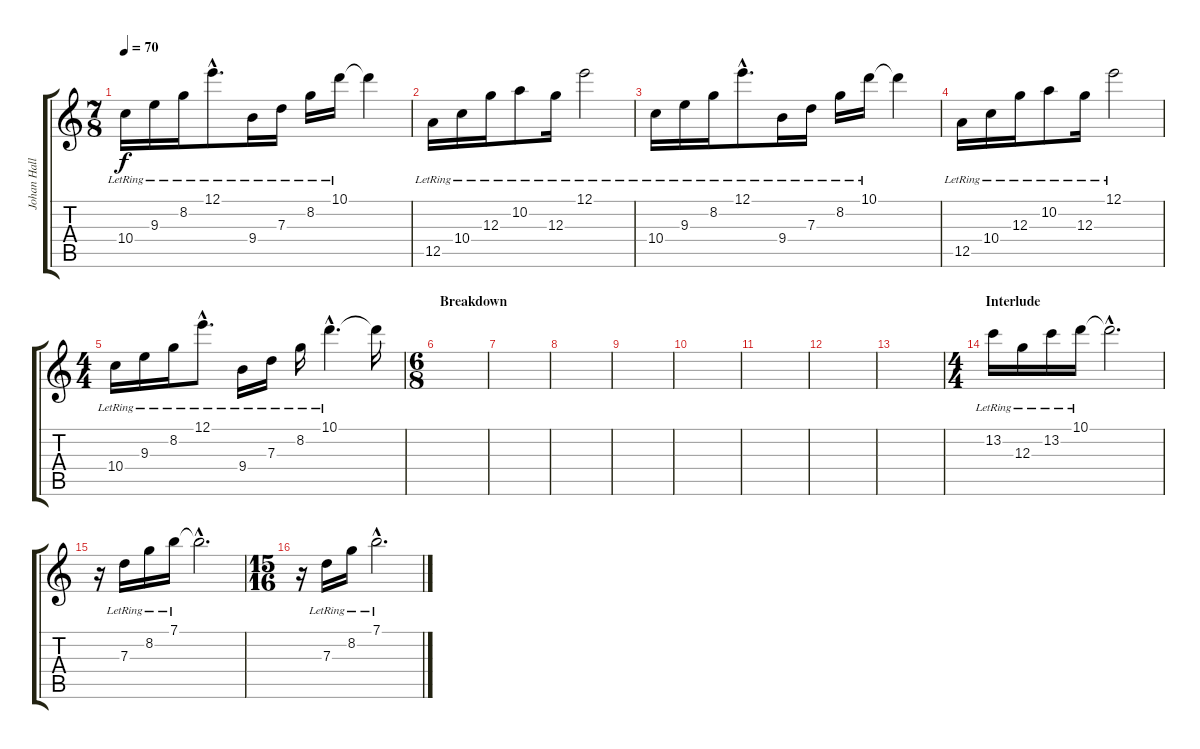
\track ("Johan Hallgren" "Johan Hall") {instrument electricguitarjazz}
\staff {score tabs}
\tuning (E4 B3 G3 D3 A2 E2) {hide}
\ts (7 8)
\tempo 70
\clef g2
\ks c
10.4{lr}.16{dy f} 9.3{lr}.16 8.2{lr}.16 12.1{hac lr}.8{d} 9.4{lr}.16 7.3{lr}.16 8.2{lr}.16 10.1{lr}.16 10.1{t}.4 |
12.5{lr}.16 10.4{lr}.16 12.3{lr}.16 10.2{lr}.8 12.3{lr}.16 12.1{lr}.2 |
10.4{lr}.16 9.3{lr}.16 8.2{lr}.16 12.1{hac lr}.8{d} 9.4{lr}.16 7.3{lr}.16 8.2{lr}.16 10.1{lr}.16 10.1{t}.4 |
12.5{lr}.16 10.4{lr}.16 12.3{lr}.16 10.2{lr}.8 12.3{lr}.16 12.1{lr}.2 |
\ts (4 4)
10.4{lr}.16 9.3{lr}.16 8.2{lr}.16 12.1{hac lr}.8{d} 9.4{lr}.16 7.3{lr}.16 8.2{lr}.16 10.1{hac lr}.4{d} 10.1{t}.16 |
\ts (6 8)
\section ("" "Breakdown")
|
|
|
|
|
|
|
|
\ts (4 4)
\section ("" "Interlude")
13.2{lr}.16 12.3{lr}.16 13.2{lr}.16 10.1{lr}.16 10.1{hac t}.2{d} |
r.16 7.3{lr}.16 8.2{lr}.16 7.1{lr}.16 7.1{hac t}.2{d} |
\ts (15 16)
r.16 7.3{lr}.16 8.2{lr}.16 7.1{hac lr}.2{d}
